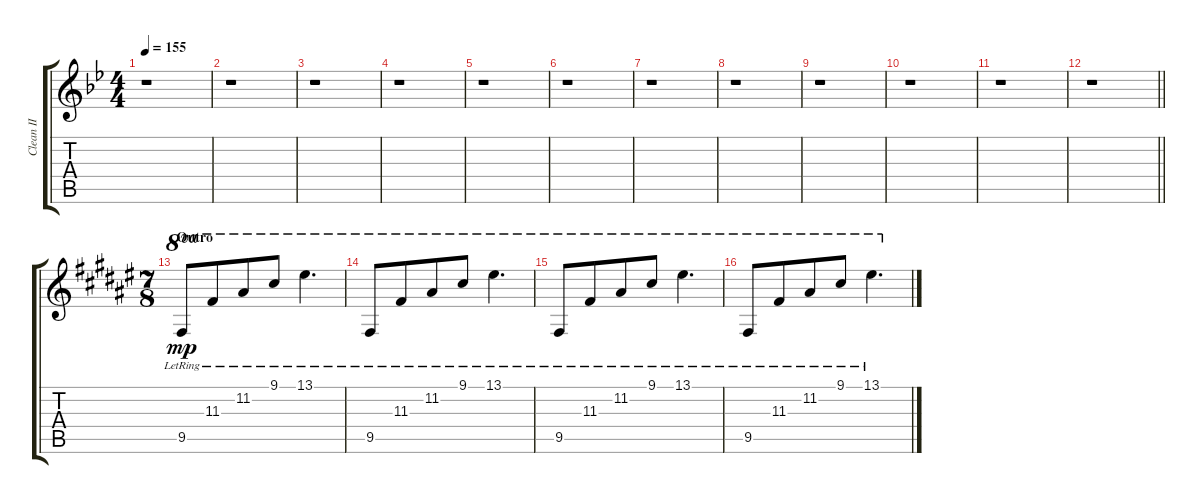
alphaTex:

\track ("Clean II" "Clean II") {instrument acousticguitarnylon}
\staff {score tabs}
\tuning (E4 B3 G3 D3 A2 E2) {hide}
\ts (4 4)
\tempo 155
\clef g2
\ks bb
r.1{dy mf} |
r.1 |
r.1 |
r.1 |
r.1 |
r.1 |
r.1 |
r.1 |
r.1 |
r.1 |
r.1 |
\barLineRight lightlight
r.1 |
\ts (7 8)
\section ("" "Outro")
\ks f#
9.5{lr}.8{ot 8va dy mp} 11.3{lr}.8{ot 8va} 11.2{lr}.8{ot 8va} 9.1{lr}.8{ot 8va} 13.1{lr}.4{d ot 8va} |
\ks d#minor
9.5{lr}.8{ot 8va} 11.3{lr}.8{ot 8va} 11.2{lr}.8{ot 8va} 9.1{lr}.8{ot 8va} 13.1{lr}.4{d ot 8va} |
9.5{lr}.8{ot 8va} 11.3{lr}.8{ot 8va} 11.2{lr}.8{ot 8va} 9.1{lr}.8{ot 8va} 13.1{lr}.4{d ot 8va} |
9.5{lr}.8{ot 8va} 11.3{lr}.8{ot 8va} 11.2{lr}.8{ot 8va} 9.1{lr}.8{ot 8va} 13.1{lr}.4{d ot 8va}
